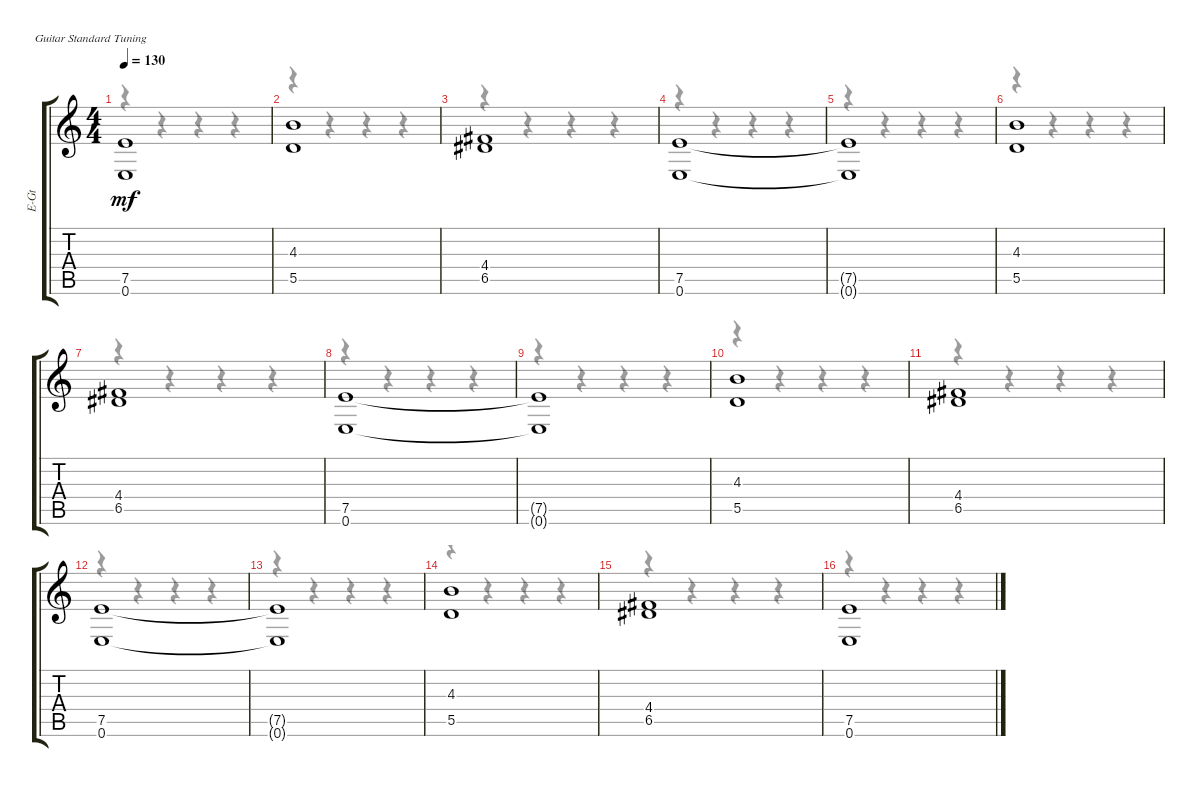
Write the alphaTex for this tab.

\bracketExtendMode groupsimilarinstruments
\track ("Backing Guitar" "E-Gt") {instrument distortionguitar}
\staff {score tabs}
\tuning (E4 B3 G3 D3 A2 E2)
\voice
\ts (4 4)
\tempo 130
\clef g2
\ks c
(7.5{t} 0.6{t}).1{dy mf} |
(4.3 5.5).1 |
(4.4{acc #} 6.5{acc #}).1 |
(7.5 0.6).1 |
(7.5{t} 0.6{t}).1 |
(4.3 5.5).1 |
(4.4{acc #} 6.5{acc #}).1 |
(7.5 0.6).1 |
(7.5{t} 0.6{t}).1 |
(4.3 5.5).1 |
(4.4{acc #} 6.5{acc #}).1 |
(7.5 0.6).1 |
(7.5{t} 0.6{t}).1 |
(4.3 5.5).1 |
(4.4{acc #} 6.5{acc #}).1 |
(7.5 0.6).1
\voice
\clef g2
\ottava regular
\simile none
\ks c
r.4{dy mf} r.4 r.4 r.4 |
r.4 r.4 r.4 r.4 |
r.4 r.4 r.4 r.4 |
r.4 r.4 r.4 r.4 |
r.4 r.4 r.4 r.4 |
r.4 r.4 r.4 r.4 |
r.4 r.4 r.4 r.4 |
r.4 r.4 r.4 r.4 |
r.4 r.4 r.4 r.4 |
r.4 r.4 r.4 r.4 |
r.4 r.4 r.4 r.4 |
r.4 r.4 r.4 r.4 |
r.4 r.4 r.4 r.4 |
r.4 r.4 r.4 r.4 |
r.4 r.4 r.4 r.4 |
r.4 r.4 r.4 r.4
